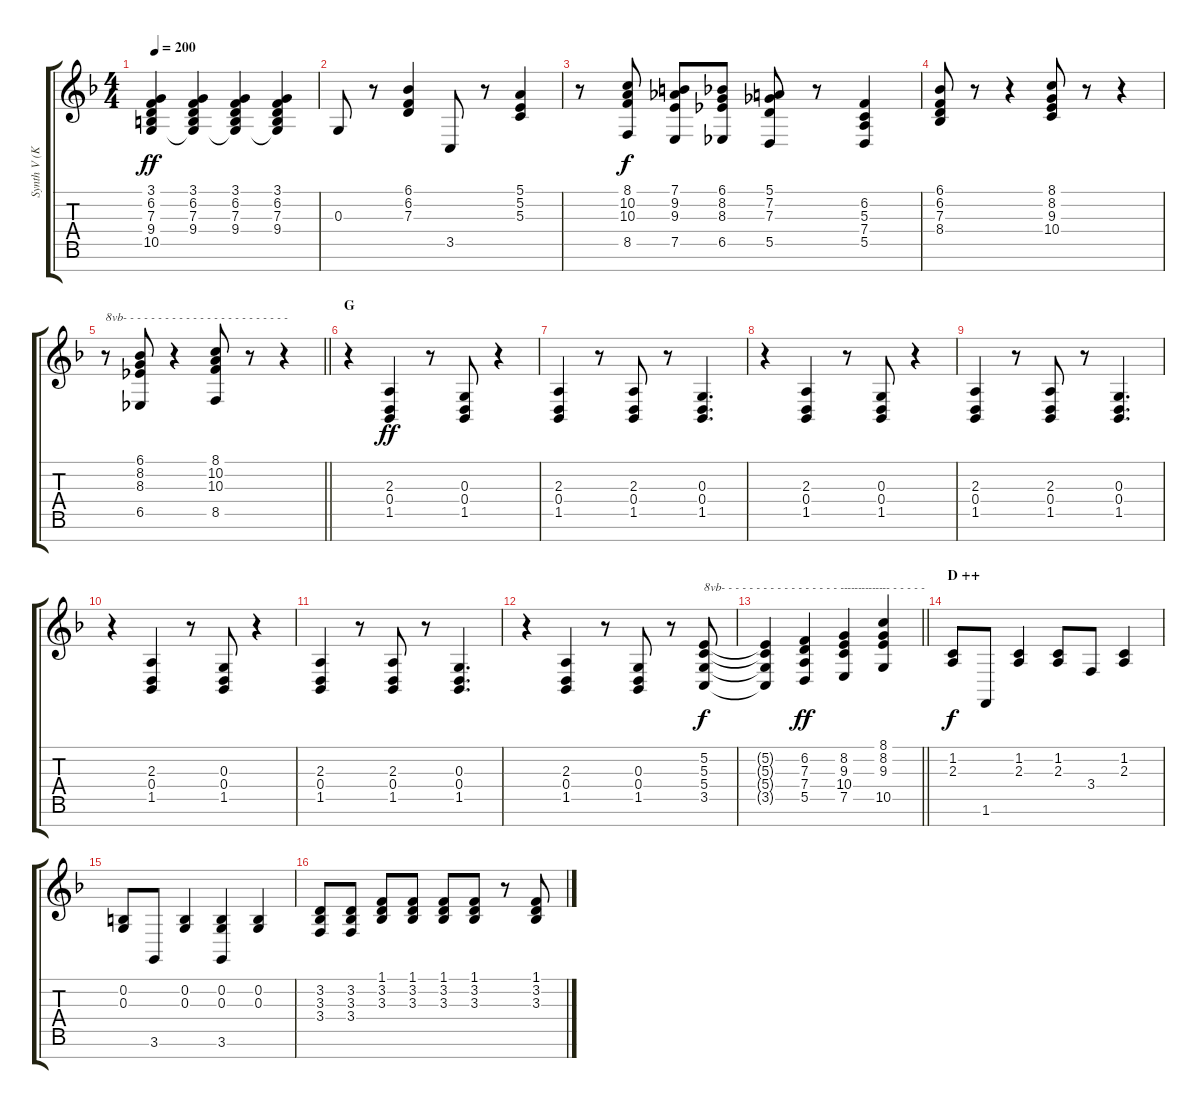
\track ("Synth V (Kotobuki Tsumugi)" "Synth V (K") {instrument electricgrandpiano}
\staff {score tabs}
\tuning (E4 B3 G3 D3 A2 E2 B1) {hide}
\ts (4 4)
\tempo 200
\clef g2
\ks f
(3.1 6.2 7.3 9.4 10.5).4{dy ff} (3.1 6.2 7.3 9.4 10.5{t}).4 (3.1 6.2 7.3 9.4 10.5{t}).4 (3.1 6.2 7.3 9.4 10.5{t}).4 |
0.3.8 r.8 (6.1 6.2 7.3).4 3.5.8 r.8 (5.1 5.2 5.3).4 |
r.8 (8.1 10.2 10.3 8.5).8{dy f} (7.1 9.2 9.3 7.5).8 (6.1 8.2 8.3 6.5).8 (5.1 7.2 7.3 5.5).8 r.8 (6.2 5.3 7.4 5.5).4 |
(6.1 6.2 7.3 8.4).8 r.8 r.4 (8.1 8.2 9.3 10.4).8 r.8 r.4 |
\barLineRight lightlight
r.8{txt "8vb- - - - - - - - - - - - - - - - - - - - - - - -"} (6.1 8.2 8.3 6.5).8 r.4 (8.1 10.2 10.3 8.5).8 r.8 r.4 |
\section ("" "G")
r.4 (2.3 0.4 1.5).4{dy ff} r.8 (0.3 0.4 1.5).8 r.4 |
(2.3 0.4 1.5).4 r.8 (2.3 0.4 1.5).8 r.8 (0.3 0.4 1.5).4{d} |
r.4 (2.3 0.4 1.5).4 r.8 (0.3 0.4 1.5).8 r.4 |
(2.3 0.4 1.5).4 r.8 (2.3 0.4 1.5).8 r.8 (0.3 0.4 1.5).4{d} |
r.4 (2.3 0.4 1.5).4 r.8 (0.3 0.4 1.5).8 r.4 |
(2.3 0.4 1.5).4 r.8 (2.3 0.4 1.5).8 r.8 (0.3 0.4 1.5).4{d} |
r.4 (2.3 0.4 1.5).4 r.8 (0.3 0.4 1.5).8 r.8 (5.2 5.3 5.4 3.5).8{txt "8vb- - - - - - - - - - - - - - - - - - - - - - - -" dy f} |
\barLineRight lightlight
(5.2{t} 5.3{t} 5.4{t} 3.5{t}).4 (6.2 7.3 7.4 5.5).4{dy ff} (8.2 9.3 10.4 7.5).4{txt "- - - - - - - - - - - -"} (8.1 8.2 9.3 10.5).4 |
\section ("" "D ++")
(1.2 2.3).8{dy f} 1.6.8 (1.2 2.3).4 (1.2 2.3).8 3.4.8 (1.2 2.3).4 |
(0.2 0.3).8 3.6.8 (0.2 0.3).4 (0.2 0.3 3.6).4 (0.2 0.3).4 |
(3.2 3.3 3.4).8 (3.2 3.3 3.4).8 (1.1 3.2 3.3).8 (1.1 3.2 3.3).8 (1.1 3.2 3.3).8 (1.1 3.2 3.3).8 r.8 (1.1 3.2 3.3).8
